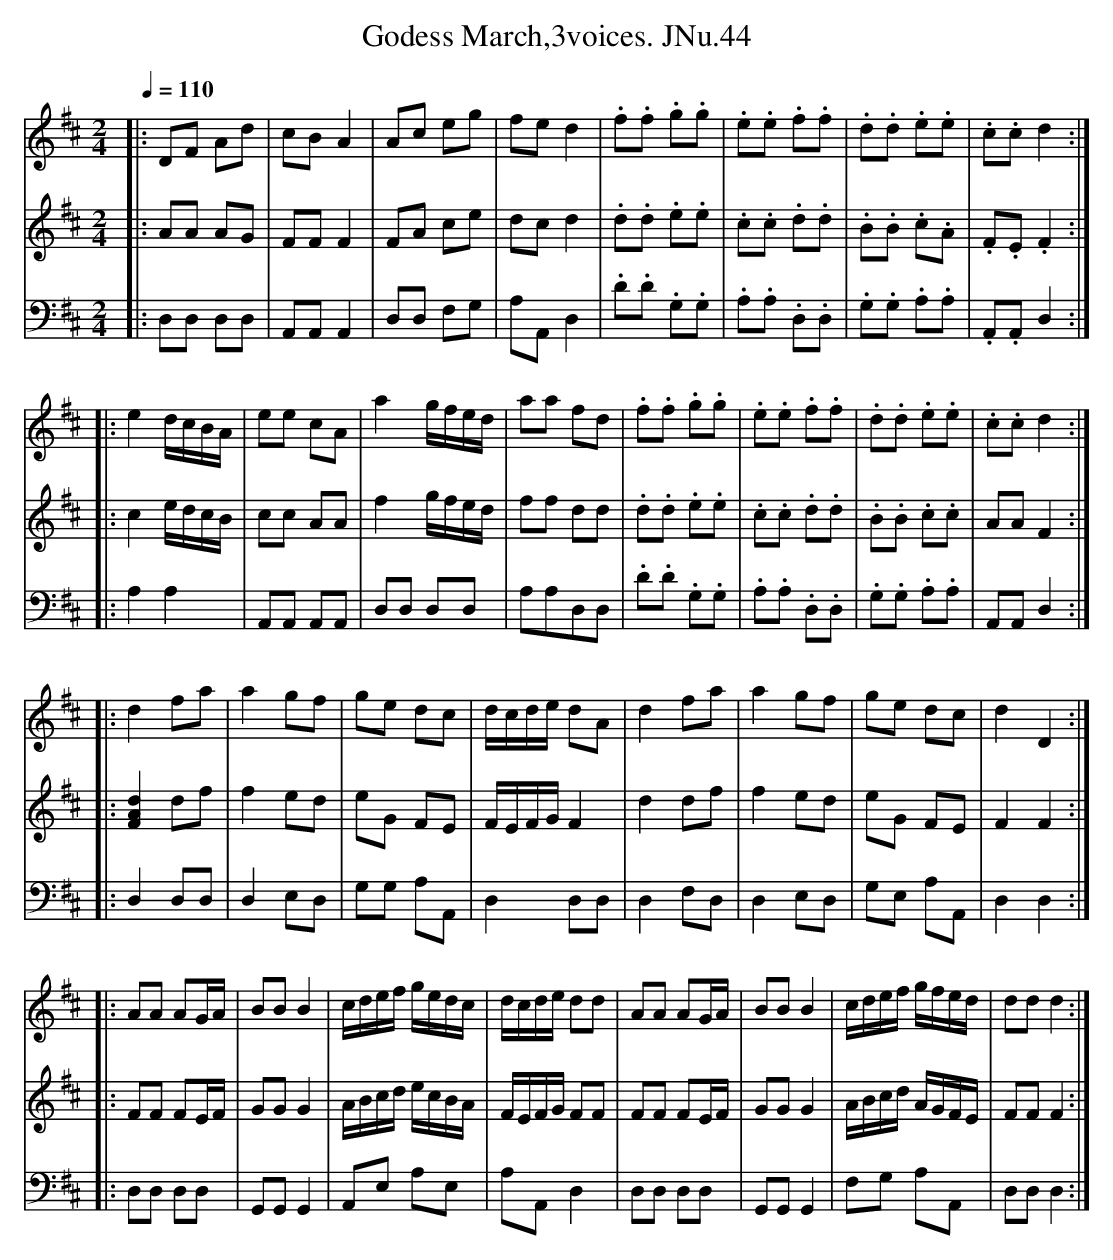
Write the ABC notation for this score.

X:1
T:Godess March,3voices. JNu.44
M:2/4
L:1/8
Q:1/4=110
V:1
V:2
V:3 clef=bass
K:D
[V:1] |: DF Ad | cB A2 | Ac eg | fe d2 |\
.f.f .g.g | .e.e .f.f | .d.d .e.e | .c.c d2 :|
[V:2] |: AA AG | FF F2 | FA ce | dcd2 |\
.d.d .e.e | .c.c .d.d | .B.B .c.A | .F.E.F2 :|
[V:3] |: D,D, D,D, | A,,A,, A,,2 | D,D, F,G, | A,A,, D,2 |\
.D.D .G,.G, | .A,.A, .D,.D, | .G,.G, .A,.A, | .A,,.A,,D,2 :|
[V:1] |: e2 d/c/B/A/ | ee cA | a2 g/f/e/d/ | aa fd |\
.f.f .g.g | .e.e .f.f | .d.d .e.e | .c.c d2 :|
[V:2] |: c2 e/d/c/B/ | cc AA | f2g/f/e/d/ | ff dd |\
.d.d .e.e | .c.c .d.d | .B.B .c.c | AAF2 :|
[V:3] |: A,2A,2 | A,,A,, A,,A,, | D,D, D,D, | A,A,D,D, |\
.D.D .G,.G, | .A,.A, .D,.D, | .G,.G, .A,.A, | A,,A,, D,2 :|
[V:1] |: d2 fa | a2 gf | ge dc | d/c/d/e/ dA |\
d2 fa | a2 gf | ge dc | d2 D2 :|
[V:2] |: [F2A2d2] df | f2ed | eG FE | F/E/F/G/F2 |\
d2df | f2ed | eG FE | F2F2 :|
[V:3] |: D,2D,D, | D,2E,D, | G,G, A,A,, | D,2D,D, |\
D,2F,D, | D,2E,D, | G,E, A,A,, | D,2D,2 :|
[V:1] |: AA AG/A/ | BB B2 | c/d/e/f/ g/e/d/c/ | d/c/d/e/ dd |\
AA AG/A/ | BB B2 | c/d/e/f/ g/f/e/d/ | dd d2 :|
[V:2] |: FF FE/F/ | GGG2 | A/B/c/d/ e/c/B/A/ | F/E/F/G/ FF |\
FF FE/F/ | GGG2 | A/B/c/d/ A/G/F/E/ | FFF2 :|
[V:3] |: D,D, D,D, | G,,G,,G,,2 | A,,E, A,E, | A,A,,D,2 |\
D,D, D,D, | G,,G,,G,,2 | F,G, A,A,, | D,D,D,2 :|
